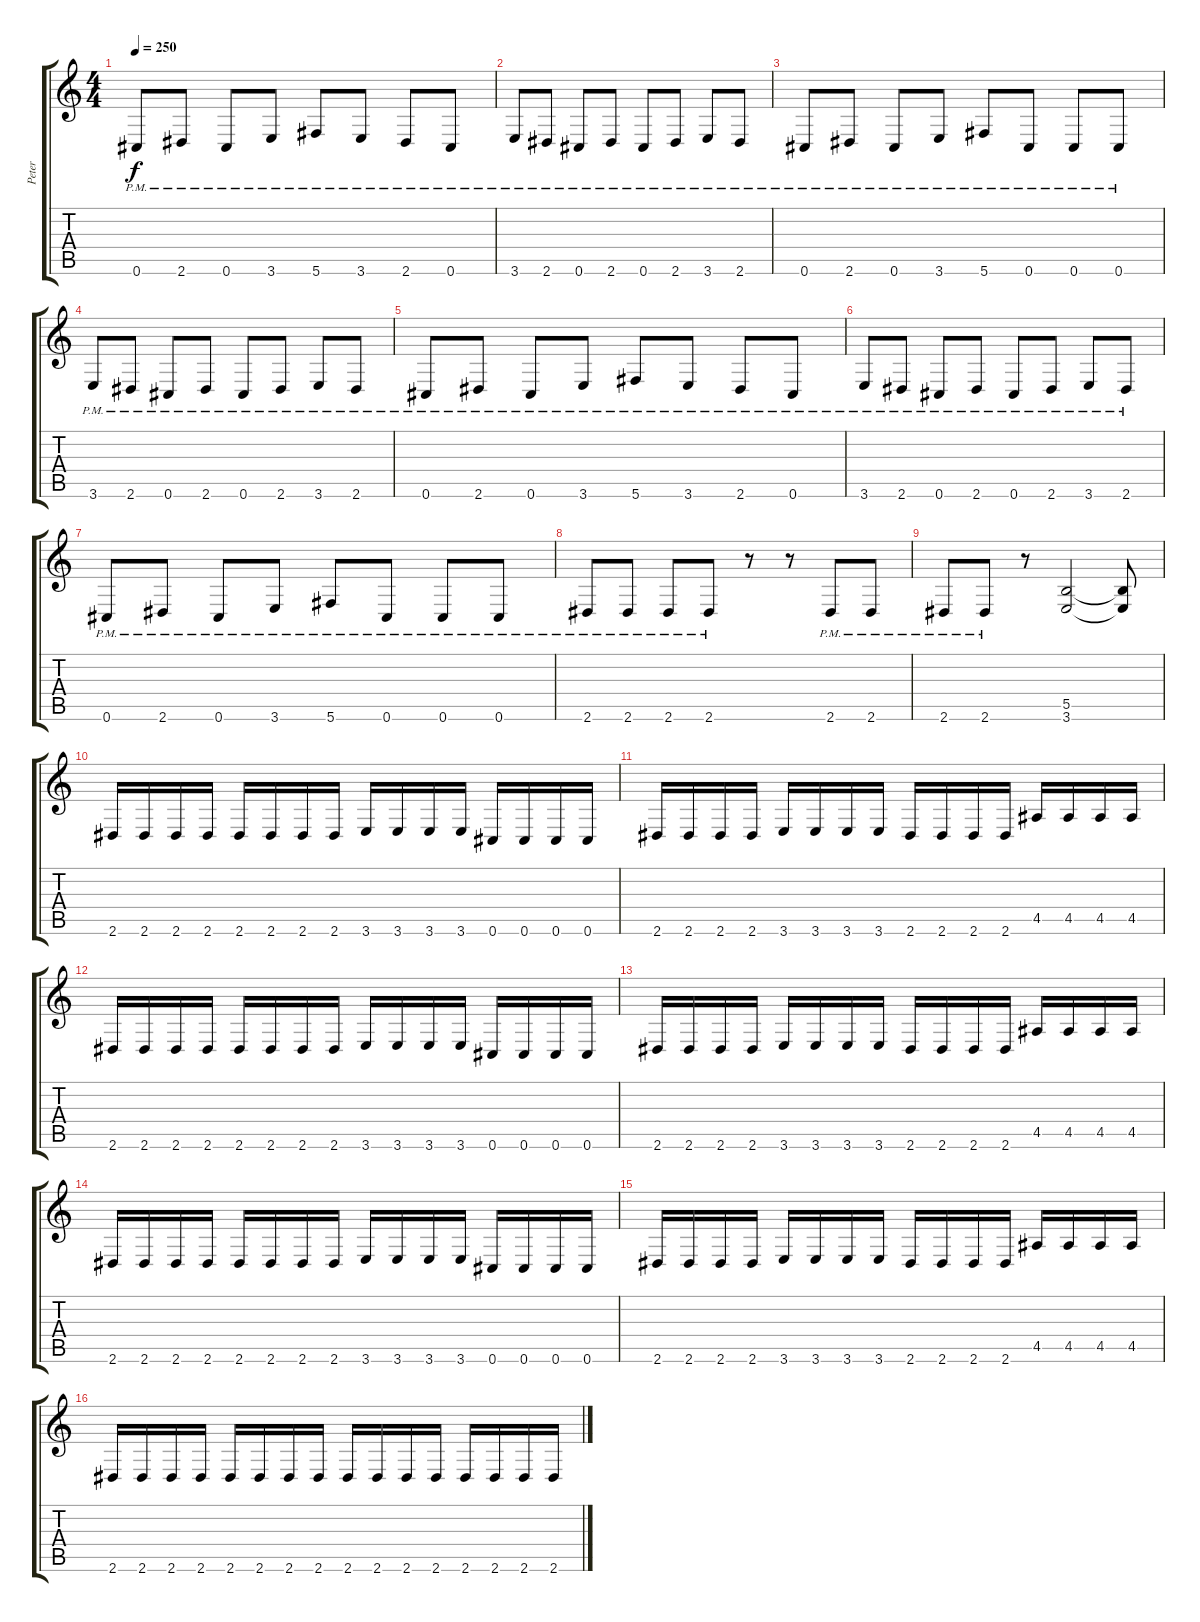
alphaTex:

\track ("Peter" "Peter") {instrument distortionguitar}
\staff {score tabs}
\tuning (Db4 Ab3 E3 B2 Gb2 Db2) {hide}
\ts (4 4)
\tempo 250
\clef g2
\ks c
0.6{pm}.8{dy f} 2.6{pm}.8 0.6{pm}.8 3.6{pm}.8 5.6{pm}.8 3.6{pm}.8 2.6{pm}.8 0.6{pm}.8 |
3.6{pm}.8 2.6{pm}.8 0.6{pm}.8 2.6{pm}.8 0.6{pm}.8 2.6{pm}.8 3.6{pm}.8 2.6{pm}.8 |
0.6{pm}.8 2.6{pm}.8 0.6{pm}.8 3.6{pm}.8 5.6{pm}.8 0.6{pm}.8 0.6{pm}.8 0.6{pm}.8 |
3.6{pm}.8 2.6{pm}.8 0.6{pm}.8 2.6{pm}.8 0.6{pm}.8 2.6{pm}.8 3.6{pm}.8 2.6{pm}.8 |
0.6{pm}.8 2.6{pm}.8 0.6{pm}.8 3.6{pm}.8 5.6{pm}.8 3.6{pm}.8 2.6{pm}.8 0.6{pm}.8 |
3.6{pm}.8 2.6{pm}.8 0.6{pm}.8 2.6{pm}.8 0.6{pm}.8 2.6{pm}.8 3.6{pm}.8 2.6{pm}.8 |
0.6{pm}.8 2.6{pm}.8 0.6{pm}.8 3.6{pm}.8 5.6{pm}.8 0.6{pm}.8 0.6{pm}.8 0.6{pm}.8 |
2.6{pm}.8 2.6{pm}.8 2.6{pm}.8 2.6{pm}.8 r.8 r.8 2.6{pm}.8 2.6{pm}.8 |
2.6{pm}.8 2.6{pm}.8 r.8{volume 0} (5.5 3.6).2{volume 13} (5.5{t} 3.6{t}).8 |
2.6.16 2.6.16 2.6.16 2.6.16 2.6.16 2.6.16 2.6.16 2.6.16 3.6.16 3.6.16 3.6.16 3.6.16 0.6.16 0.6.16 0.6.16 0.6.16 |
2.6.16 2.6.16 2.6.16 2.6.16 3.6.16 3.6.16 3.6.16 3.6.16 2.6.16 2.6.16 2.6.16 2.6.16 4.5.16 4.5.16 4.5.16 4.5.16 |
2.6.16 2.6.16 2.6.16 2.6.16 2.6.16 2.6.16 2.6.16 2.6.16 3.6.16 3.6.16 3.6.16 3.6.16 0.6.16 0.6.16 0.6.16 0.6.16 |
2.6.16 2.6.16 2.6.16 2.6.16 3.6.16 3.6.16 3.6.16 3.6.16 2.6.16 2.6.16 2.6.16 2.6.16 4.5.16 4.5.16 4.5.16 4.5.16 |
2.6.16 2.6.16 2.6.16 2.6.16 2.6.16 2.6.16 2.6.16 2.6.16 3.6.16 3.6.16 3.6.16 3.6.16 0.6.16 0.6.16 0.6.16 0.6.16 |
2.6.16 2.6.16 2.6.16 2.6.16 3.6.16 3.6.16 3.6.16 3.6.16 2.6.16 2.6.16 2.6.16 2.6.16 4.5.16 4.5.16 4.5.16 4.5.16 |
2.6.16 2.6.16 2.6.16 2.6.16 2.6.16 2.6.16 2.6.16 2.6.16 2.6.16 2.6.16 2.6.16 2.6.16 2.6.16 2.6.16 2.6.16 2.6.16
